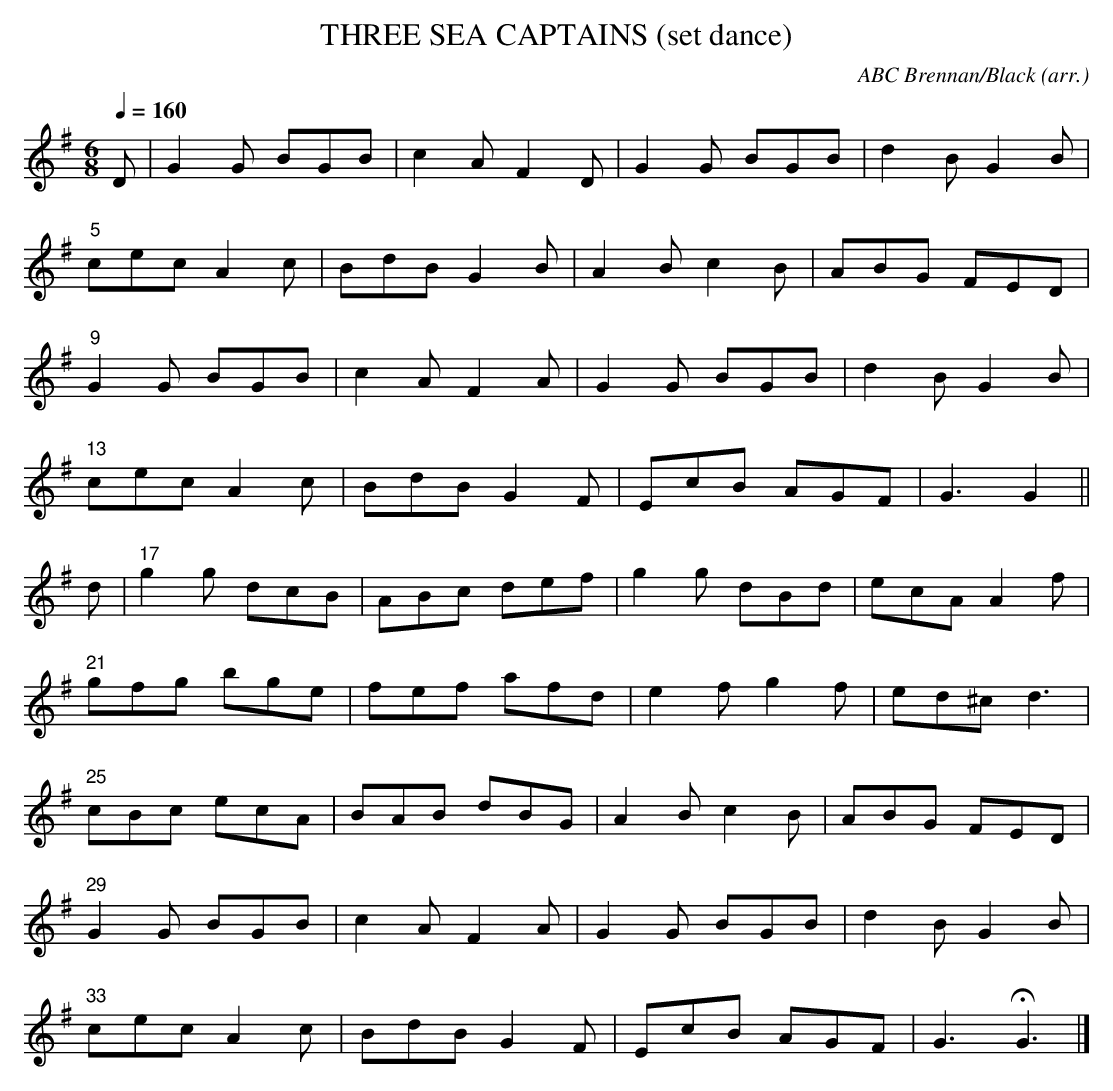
X:1
T:THREE SEA CAPTAINS (set dance)
C:ABC Brennan/Black (arr.)
M:6/8
L:1/8
Q:1/4=160
K:G
D|G2G BGB|c2A F2D|G2G BGB|d2B G2B|
"5"cec A2c|BdBG2B|A2B c2B|ABG FED|
"9"G2G BGB|c2A F2A|G2G BGB|d2B G2B|
"13"cec A2c|BdB G2F|EcB AGF|G3G2||
d|"17"g2g dcB|ABc def|g2g dBd|ecA A2f|
"21"gfg bge|fef afd|e2f g2f|ed^c d3|
"25"cBc ecA|BAB dBG|A2B c2B|ABG FED|
"29"G2G BGB|c2A F2A|G2G BGB|d2B G2B|
"33"cec A2c|BdB G2F|EcB AGF|G3HG3|]
